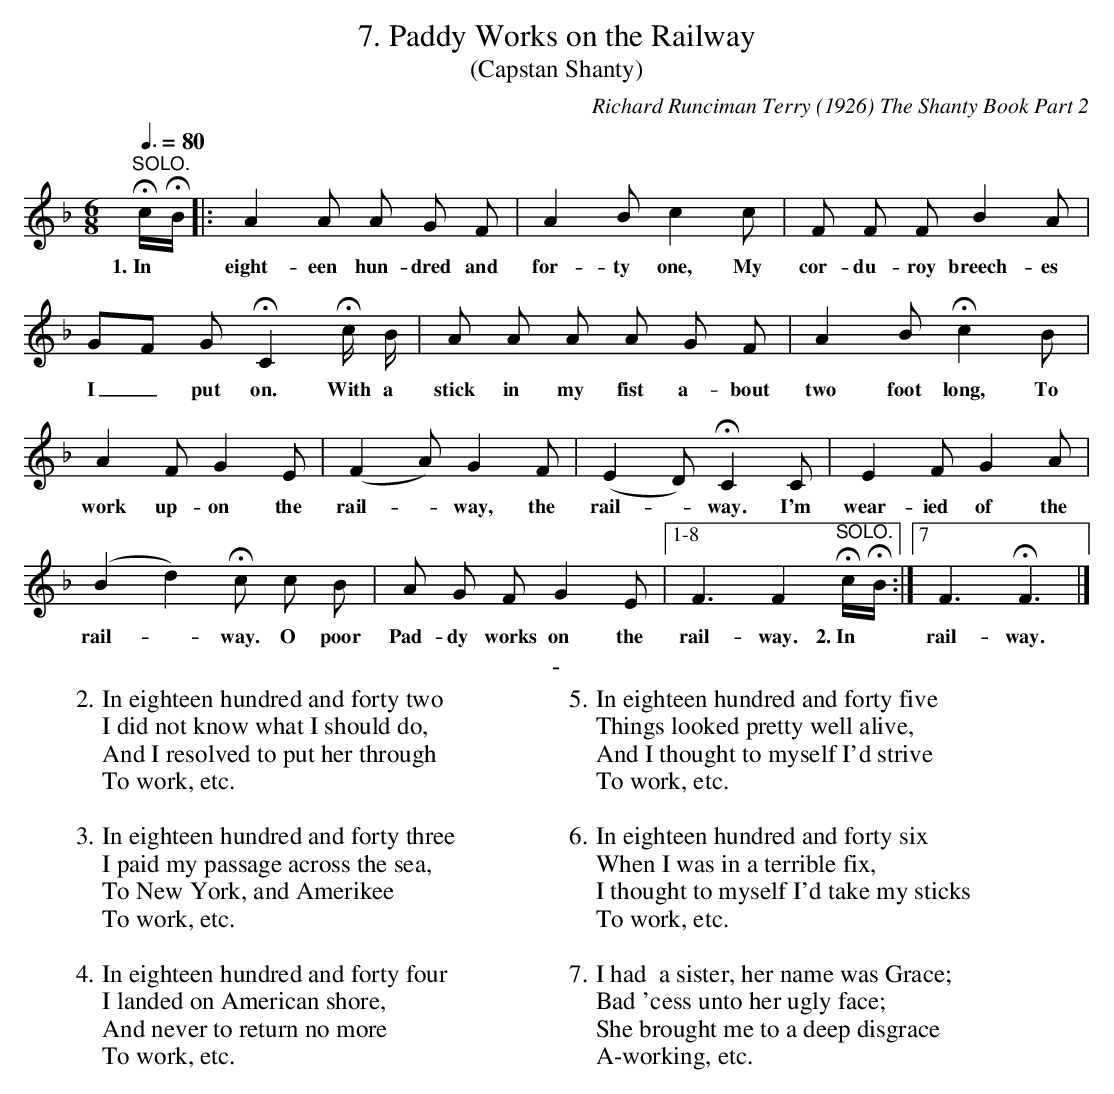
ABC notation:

X:1
T:7. Paddy Works on the Railway
T:(Capstan Shanty)
C:Richard Runciman Terry (1926) The Shanty Book Part 2
L:1/8
Q:3/8=80
M:6/8
K:F
"^SOLO." Hc/HB/ |: A2 A A G F| A2 B c2 c | F F F B2 A | GF G HC2 Hc/ B/|
w: 1.~In | eight-een hun-dred and | for-ty one, My | cor-du-roy breech-es | I_ put on. With a
A A A A G F | A2 B Hc2 B | A2 F G2 E |
w: stick in my fist a-bout | two foot long, To | work up-on the |
(F2 A) G2 F | (E2 D) HC2 C | E2 F G2 A |
w: rail-*way, the rail-*way. I'm wear-ied of the |
(B2 d2) Hc c B | A G F G2 E |1-8 F3 F2 "^SOLO." Hc/HB/ :|7 F3 HF3 |]
w: rail-*way. O poor | Pad-dy works on the | rail-way. 2.~In | rail-way.|
T: -
W: 2. In eighteen hundred and forty two
W: I did not know what I should do,
W: And I resolved to put her through
W: To work, etc.
W:
W: 3. In eighteen hundred and forty three
W: I paid my passage across the sea,
W: To New York, and Amerikee
W: To work, etc.
W:
W: 4. In eighteen hundred and forty four
W: I landed on American shore,
W: And never to return no more
W: To work, etc.
W:
W: 5. In eighteen hundred and forty five
W: Things looked pretty well alive,
W: And I thought to myself I'd strive
W: To work, etc.
W:
W: 6. In eighteen hundred and forty six
W: When I was in a terrible fix,
W: I thought to myself I'd take my sticks
W: To work, etc.
W:
W: 7. I had  a sister, her name was Grace;
W: Bad 'cess unto her ugly face;
W: She brought me to a deep disgrace
W: A-working, etc.
